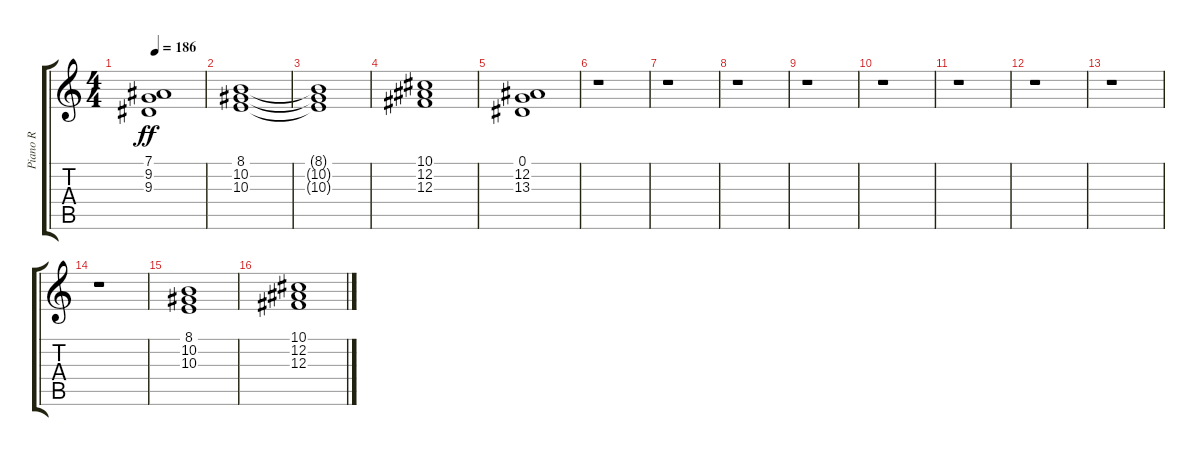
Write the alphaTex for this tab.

\track ("Piano R" "Piano R") {instrument brightacousticpiano}
\staff {score tabs}
\tuning (Eb4 Bb3 Gb3 Db3 Ab2 Eb2) {hide}
\ts (4 4)
\tempo 186
\clef g2
\ks c
(7.1 9.2 9.3).1{dy ff} |
(8.1 10.2 10.3).1 |
(8.1{t} 10.2{t} 10.3{t}).1 |
(10.1 12.2 12.3).1 |
(0.1 12.2 13.3).1 |
r.1 |
r.1 |
r.1 |
r.1 |
r.1 |
r.1 |
r.1 |
r.1 |
r.1 |
(8.1 10.2 10.3).1 |
(10.1 12.2 12.3).1
